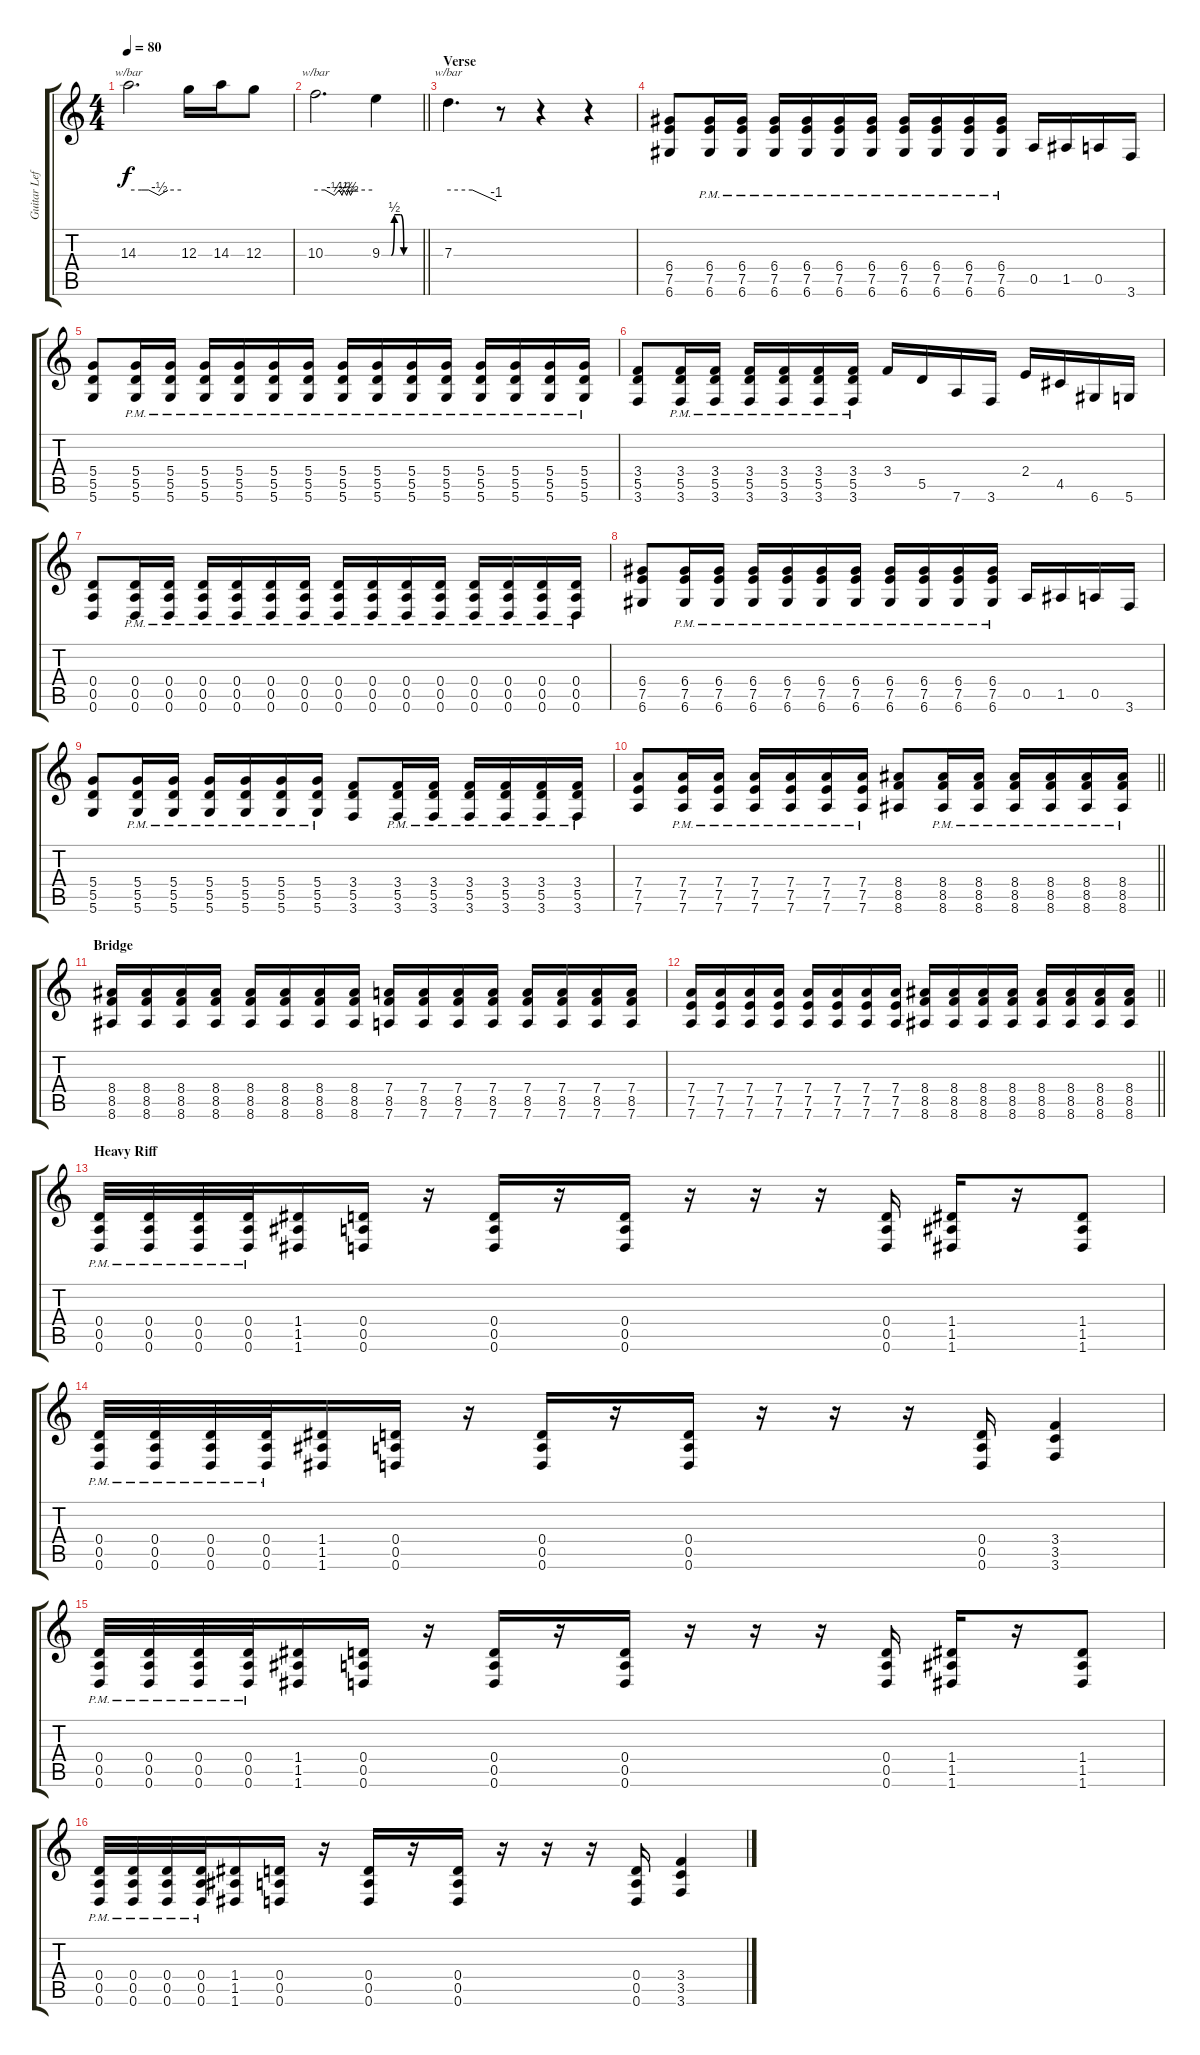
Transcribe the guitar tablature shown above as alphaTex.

\track ("Guitar Left" "Guitar Lef") {instrument distortionguitar}
\staff {score tabs}
\tuning (E4 B3 G3 D3 A2 D2) {hide}
\ts (4 4)
\tempo 80
\clef g2
\ks c
14.3.2{d tbe (custom default 0 0 15 0 23 0 35 -2 45 0 60 0) dy f} 12.3.16 14.3.16 12.3.8 |
\barLineRight lightlight
10.3.2{d tbe (custom default 0 0 10 0 20 -2 25 0 28 -2 30 0 33 -2 35 0 37 -2 40 0 60 0)} 9.3{be (custom 0 0 15 0 20 2 30 2 35 0 45 0 60 0)}.4 |
\section ("" "Verse")
7.3.4{d tbe (custom default 0 0 30 0 60 -4)} r.8 r.4 r.4 |
(6.4 7.5 6.6).8 (6.4{pm} 7.5{pm} 6.6{pm}).16 (6.4{pm} 7.5{pm} 6.6{pm}).16 (6.4{pm} 7.5{pm} 6.6{pm}).16 (6.4{pm} 7.5{pm} 6.6{pm}).16 (6.4{pm} 7.5{pm} 6.6{pm}).16 (6.4{pm} 7.5{pm} 6.6{pm}).16 (6.4{pm} 7.5{pm} 6.6{pm}).16 (6.4{pm} 7.5{pm} 6.6{pm}).16 (6.4{pm} 7.5{pm} 6.6{pm}).16 (6.4{pm} 7.5{pm} 6.6{pm}).16 0.5.16 1.5.16 0.5.16 3.6.16 |
(5.4 5.5 5.6).8 (5.4{pm} 5.5{pm} 5.6{pm}).16 (5.4{pm} 5.5{pm} 5.6{pm}).16 (5.4{pm} 5.5{pm} 5.6{pm}).16 (5.4{pm} 5.5{pm} 5.6{pm}).16 (5.4{pm} 5.5{pm} 5.6{pm}).16 (5.4{pm} 5.5{pm} 5.6{pm}).16 (5.4{pm} 5.5{pm} 5.6{pm}).16 (5.4{pm} 5.5{pm} 5.6{pm}).16 (5.4{pm} 5.5{pm} 5.6{pm}).16 (5.4{pm} 5.5{pm} 5.6{pm}).16 (5.4{pm} 5.5{pm} 5.6{pm}).16 (5.4{pm} 5.5{pm} 5.6{pm}).16 (5.4{pm} 5.5{pm} 5.6{pm}).16 (5.4{pm} 5.5{pm} 5.6{pm}).16 |
(3.4 5.5 3.6).8 (3.4{pm} 5.5{pm} 3.6{pm}).16 (3.4{pm} 5.5{pm} 3.6{pm}).16 (3.4{pm} 5.5{pm} 3.6{pm}).16 (3.4{pm} 5.5{pm} 3.6{pm}).16 (3.4{pm} 5.5{pm} 3.6{pm}).16 (3.4{pm} 5.5{pm} 3.6{pm}).16 3.4.16 5.5.16 7.6.16 3.6.16 2.4.16 4.5.16 6.6.16 5.6.16 |
(0.4 0.5 0.6).8 (0.4{pm} 0.5{pm} 0.6{pm}).16 (0.4{pm} 0.5{pm} 0.6{pm}).16 (0.4{pm} 0.5{pm} 0.6{pm}).16 (0.4{pm} 0.5{pm} 0.6{pm}).16 (0.4{pm} 0.5{pm} 0.6{pm}).16 (0.4{pm} 0.5{pm} 0.6{pm}).16 (0.4{pm} 0.5{pm} 0.6{pm}).16 (0.4{pm} 0.5{pm} 0.6{pm}).16 (0.4{pm} 0.5{pm} 0.6{pm}).16 (0.4{pm} 0.5{pm} 0.6{pm}).16 (0.4{pm} 0.5{pm} 0.6{pm}).16 (0.4{pm} 0.5{pm} 0.6{pm}).16 (0.4{pm} 0.5{pm} 0.6{pm}).16 (0.4{pm} 0.5{pm} 0.6{pm}).16 |
(6.4 7.5 6.6).8 (6.4{pm} 7.5{pm} 6.6{pm}).16 (6.4{pm} 7.5{pm} 6.6{pm}).16 (6.4{pm} 7.5{pm} 6.6{pm}).16 (6.4{pm} 7.5{pm} 6.6{pm}).16 (6.4{pm} 7.5{pm} 6.6{pm}).16 (6.4{pm} 7.5{pm} 6.6{pm}).16 (6.4{pm} 7.5{pm} 6.6{pm}).16 (6.4{pm} 7.5{pm} 6.6{pm}).16 (6.4{pm} 7.5{pm} 6.6{pm}).16 (6.4{pm} 7.5{pm} 6.6{pm}).16 0.5.16 1.5.16 0.5.16 3.6.16 |
(5.4 5.5 5.6).8 (5.4{pm} 5.5{pm} 5.6{pm}).16 (5.4{pm} 5.5{pm} 5.6{pm}).16 (5.4{pm} 5.5{pm} 5.6{pm}).16 (5.4{pm} 5.5{pm} 5.6{pm}).16 (5.4{pm} 5.5{pm} 5.6{pm}).16 (5.4{pm} 5.5{pm} 5.6{pm}).16 (3.4 5.5 3.6).8 (3.4{pm} 5.5{pm} 3.6{pm}).16 (3.4{pm} 5.5{pm} 3.6{pm}).16 (3.4{pm} 5.5{pm} 3.6{pm}).16 (3.4{pm} 5.5{pm} 3.6{pm}).16 (3.4{pm} 5.5{pm} 3.6{pm}).16 (3.4{pm} 5.5{pm} 3.6{pm}).16 |
\barLineRight lightlight
(7.4 7.5 7.6).8 (7.4{pm} 7.5{pm} 7.6{pm}).16 (7.4{pm} 7.5{pm} 7.6{pm}).16 (7.4{pm} 7.5{pm} 7.6{pm}).16 (7.4{pm} 7.5{pm} 7.6{pm}).16 (7.4{pm} 7.5{pm} 7.6{pm}).16 (7.4{pm} 7.5{pm} 7.6{pm}).16 (8.4 8.5 8.6).8 (8.4{pm} 8.5{pm} 8.6{pm}).16 (8.4{pm} 8.5{pm} 8.6{pm}).16 (8.4{pm} 8.5{pm} 8.6{pm}).16 (8.4{pm} 8.5{pm} 8.6{pm}).16 (8.4{pm} 8.5{pm} 8.6{pm}).16 (8.4{pm} 8.5{pm} 8.6{pm}).16 |
\section ("" "Bridge")
(8.4 8.5 8.6).16{balance 8} (8.4 8.5 8.6).16 (8.4 8.5 8.6).16 (8.4 8.5 8.6).16 (8.4 8.5 8.6).16 (8.4 8.5 8.6).16 (8.4 8.5 8.6).16 (8.4 8.5 8.6).16 (7.4 8.5 7.6).16 (7.4 8.5 7.6).16 (7.4 8.5 7.6).16 (7.4 8.5 7.6).16 (7.4 8.5 7.6).16 (7.4 8.5 7.6).16 (7.4 8.5 7.6).16 (7.4 8.5 7.6).16 |
\barLineRight lightlight
(7.4 7.5 7.6).16 (7.4 7.5 7.6).16 (7.4 7.5 7.6).16 (7.4 7.5 7.6).16 (7.4 7.5 7.6).16 (7.4 7.5 7.6).16 (7.4 7.5 7.6).16 (7.4 7.5 7.6).16 (8.4 8.5 8.6).16 (8.4 8.5 8.6).16 (8.4 8.5 8.6).16 (8.4 8.5 8.6).16 (8.4 8.5 8.6).16 (8.4 8.5 8.6).16 (8.4 8.5 8.6).16 (8.4 8.5 8.6).16 |
\section ("" "Heavy Riff")
(0.4{pm} 0.5{pm} 0.6{pm}).32{balance 1} (0.4{pm} 0.5{pm} 0.6{pm}).32 (0.4{pm} 0.5{pm} 0.6{pm}).32 (0.4{pm} 0.5{pm} 0.6{pm}).32 (1.4 1.5 1.6).16 (0.4 0.5 0.6).16 r.16 (0.4 0.5 0.6).16 r.16 (0.4 0.5 0.6).16 r.16 r.16 r.16 (0.4 0.5 0.6).16 (1.4 1.5 1.6).16 r.16 (1.4 1.5 1.6).8 |
(0.4{pm} 0.5{pm} 0.6{pm}).32 (0.4{pm} 0.5{pm} 0.6{pm}).32 (0.4{pm} 0.5{pm} 0.6{pm}).32 (0.4{pm} 0.5{pm} 0.6{pm}).32 (1.4 1.5 1.6).16 (0.4 0.5 0.6).16 r.16 (0.4 0.5 0.6).16 r.16 (0.4 0.5 0.6).16 r.16 r.16 r.16 (0.4 0.5 0.6).16 (3.4 3.5 3.6).4 |
(0.4{pm} 0.5{pm} 0.6{pm}).32 (0.4{pm} 0.5{pm} 0.6{pm}).32 (0.4{pm} 0.5{pm} 0.6{pm}).32 (0.4{pm} 0.5{pm} 0.6{pm}).32 (1.4 1.5 1.6).16 (0.4 0.5 0.6).16 r.16 (0.4 0.5 0.6).16 r.16 (0.4 0.5 0.6).16 r.16 r.16 r.16 (0.4 0.5 0.6).16 (1.4 1.5 1.6).16 r.16 (1.4 1.5 1.6).8 |
(0.4{pm} 0.5{pm} 0.6{pm}).32 (0.4{pm} 0.5{pm} 0.6{pm}).32 (0.4{pm} 0.5{pm} 0.6{pm}).32 (0.4{pm} 0.5{pm} 0.6{pm}).32 (1.4 1.5 1.6).16 (0.4 0.5 0.6).16 r.16 (0.4 0.5 0.6).16 r.16 (0.4 0.5 0.6).16 r.16 r.16 r.16 (0.4 0.5 0.6).16 (3.4 3.5 3.6).4
